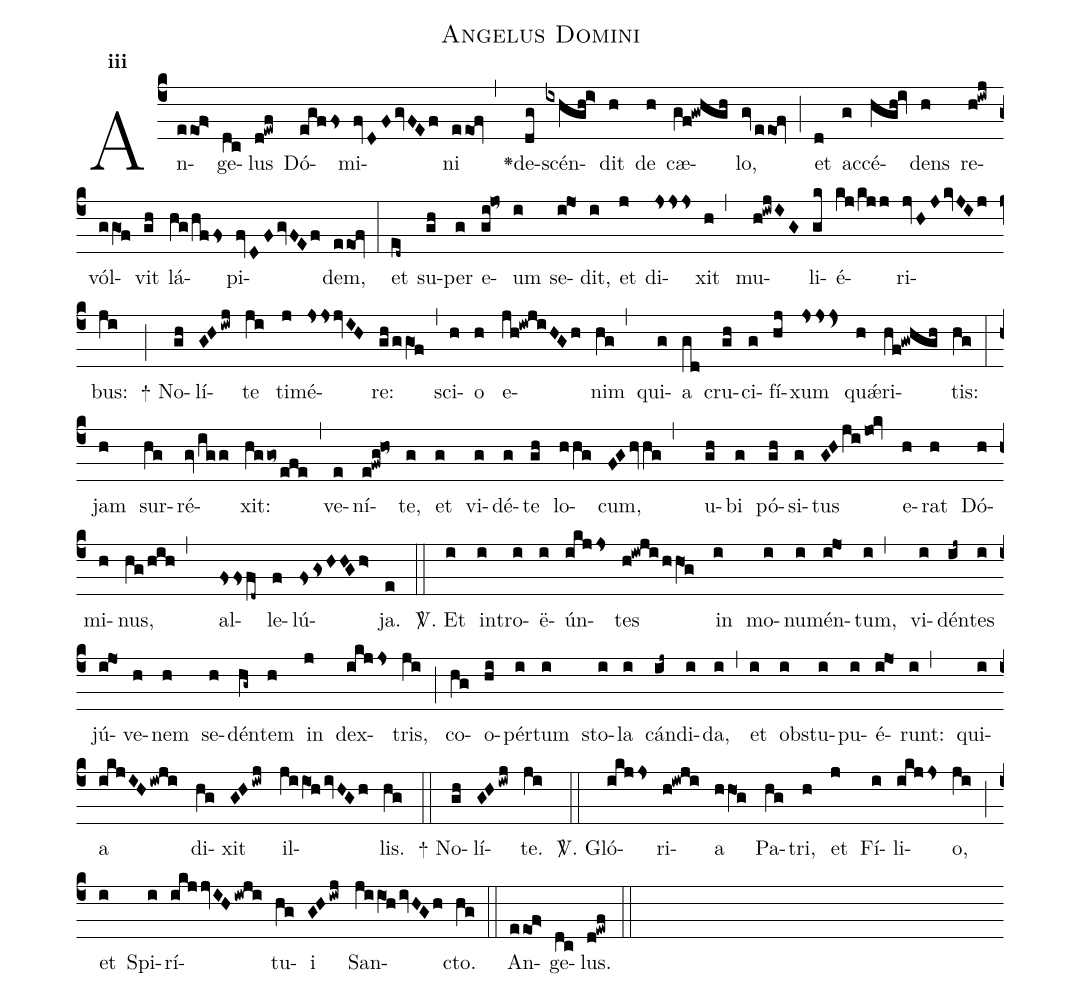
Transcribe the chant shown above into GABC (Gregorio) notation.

name:Angelus Domini;
office-part:Responsorium;
mode:3;
%%
commentary: Mt.28:2, Bed.Ven.. In Marc. 4:16;
annotation: Resp;
annotation: 3;
%width: 4.5;
%height: 11;
%spacing: vichi;
%font: 12;
%%
(c4) An(eeof>)ge(dc)lus(d!ewf) Dó(egffs)mi(fvDFgvFEf)ni(eeof,)
<v>\greheightstar</v> de(dg)scén(ixhgh!i>)dit(h) de(h) cæ(gf!gwhgh)lo,(gveeof) (;)
et(d) ac(g)cé(hgh!iv)dens(h)
re(h!iwj)vól(ggVO1f)vit(gh) lá(hg/hffs)pi(fvDFgvFEf)dem,(eeof) (:)
et(ed~) su(gh)per(g) e(gi!jo~)um(i) se(i!jo1)dit,(i)
et(j) di(jsjsjs)xit(h,) mu(h!iwjIG)li(gk)é(kj/kjj)ri(jvHJkvJIj)bus:(ji) (;)

+
No(gh)lí(GHiwj)te(ji) ti(j)mé(jsjsjvIH)re:(gh/ggVO1f) (,)
sci(h)o(h) e(jh!iwjiHGh)nim(hg,) qui(g)a(gd)
cru(gh)ci(g)fí(hj)xum(jsjsjs>) qu<sp>'ae</sp>(h)ri(hf!gwhgh)tis:(hg) (:)
jam(h) sur(hg)ré(gvigg)xit:(hggo~/efe) (,)
ve(e)ní(e!fwg!ho~)te,(g) et(g) vi(g)dé(g)te(gh) lo(hhg)cum,(FGhvhg,)
u(gh)bi(g) pó(gh)si(g)tus(GHjijo0!kv) e(h)rat(h) Dó(h)mi(h)nus,(hg/hih,)
al(fssfd~)le(f)lú(fsgsHHGh>)ja.(e) (::)

<sp>V/</sp>.
Et(i) in(i)tro(i)ë(i)ún(ikjjs)tes(h!iwjihhVO1g) in(i) mo(i)nu(i)mén(i!jo1)tum,(i,)
vi(i)dén(ij~)tes(i) jú(i!jo1)ve(h)nem(h) se(h)dén(hg~)tem(h) in(j) dex(ikjjs)tris,(ji) (;)
co(hg)o(hi)pér(i)tum(i) sto(i)la(i) cán(ij~)di(i)da,(i) (,)
et(i) ob(i)stu(i)pu(i)é(i!jo1)runt:(i,)
qui(i)a(ikjIHiwji) di(hg)xit(GHiwj) il(jiiVO1hivHGh)lis.(hg) (::)

+
No(gh)lí(GHiwj)te.(ji) (::)

<sp>V/</sp>.
Gló(ikjjs)ri(h!iwji)a(hhVO1g) Pa(hg)tri,(h) et(j) Fí(i)li(ikjjs)o,(ji) (;)
et(i) Spi(i)rí(ikjjvIHiwji)tu(hg)i(GHiwj) San(ji/iVO1hivHGh)cto.(hg) (::)

An(eeof>)ge(dc)lus.(d!ewf) (::)
